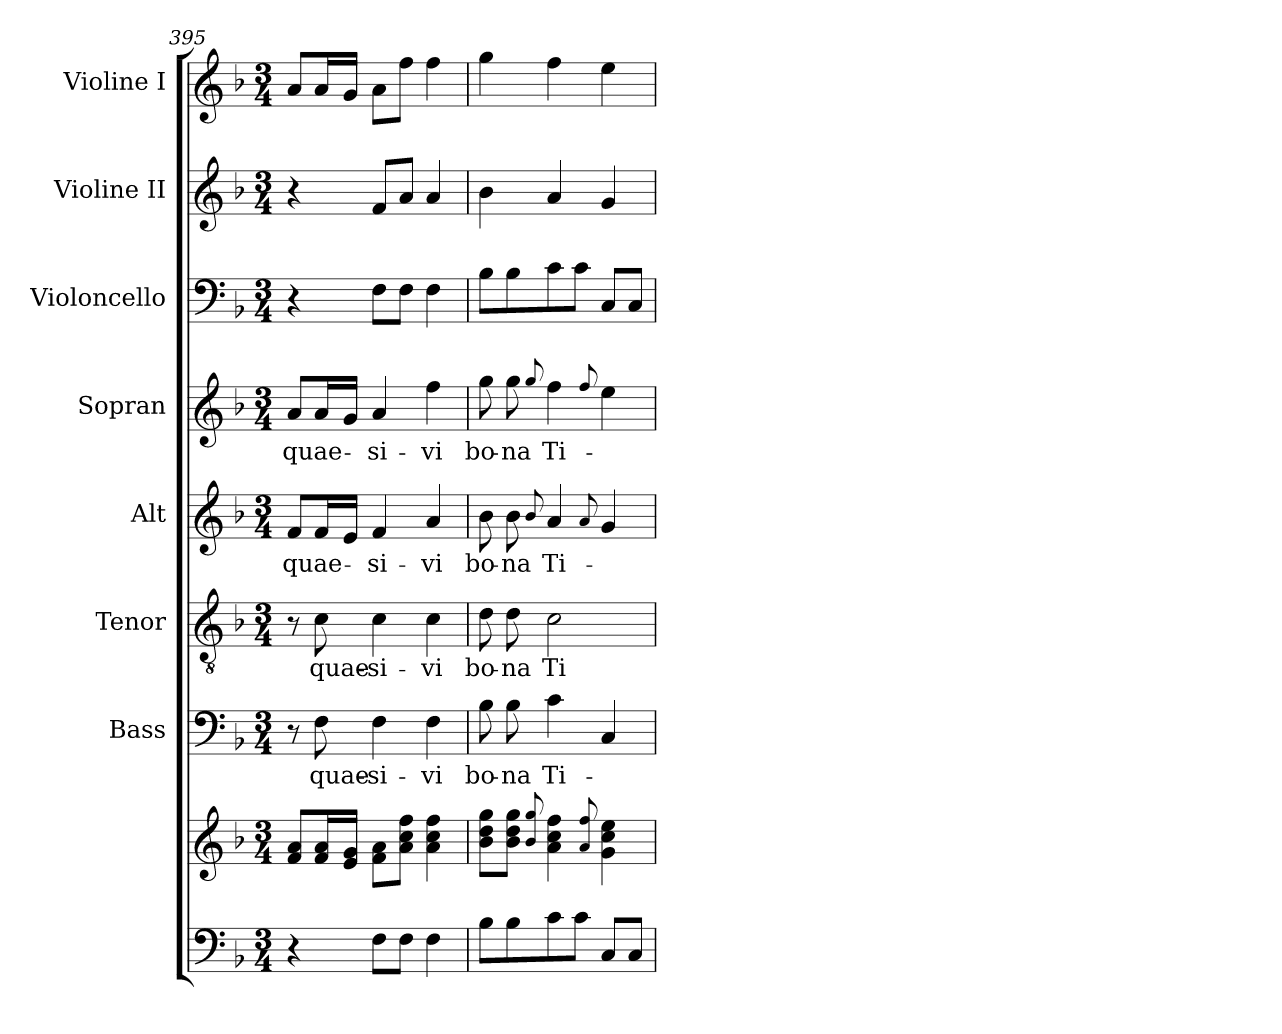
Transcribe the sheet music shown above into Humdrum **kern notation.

**kern	**kern	**kern	**text	**kern	**text	**kern	**text	**kern	**text	**kern	**kern	**kern
*part8	*part8	*part7	*part7	*part6	*part6	*part5	*part5	*part4	*part4	*part3	*part2	*part1
*staff9	*staff8	*staff7	*staff7	*staff6	*staff6	*staff5	*staff5	*staff4	*staff4	*staff3	*staff2	*staff1
*	*	*I"Bass	*	*I"Tenor	*	*I"Alt	*	*I"Sopran	*	*I"Violoncello	*I"Violine II	*I"Violine I
*	*	*I'B.	*	*I'T.	*	*I'A.	*	*I'S.	*	*I'Vc.	*I'Vl. II	*I'Vl. I
*clefF4	*clefG2	*clefF4	*	*clefGv2	*	*clefG2	*	*clefG2	*	*clefF4	*clefG2	*clefG2
*	*	*	*	*	*	*	*	*	*	*ITrd7c12	*	*
*k[b-]	*k[b-]	*k[b-]	*	*k[b-]	*	*k[b-]	*	*k[b-]	*	*k[b-]	*k[b-]	*k[b-]
*F:	*F:	*F:	*	*F:	*	*F:	*	*F:	*	*F:	*F:	*F:
*M3/4	*M3/4	*M3/4	*	*M3/4	*	*M3/4	*	*M3/4	*	*M3/4	*M3/4	*M3/4
=395	=395	=395	=395	=395	=395	=395	=395	=395	=395	=395	=395	=395
!	!	!	!	!	!	!	!LO:LY:b	!	!LO:LY:b	!	!	!
4r	8f/ 8a/L	8r	.	8r	.	8f/L	quae-	8a/L	quae-	4r	4r	8a/L
!	!	!	!LO:LY:b	!	!LO:LY:b	!	!	!	!	!	!	!
.	16f/ 16a/L	8F\	quae-	8c\	quae-	16f/L	.	16a/L	.	.	.	16a/L
.	16e/ 16g/JJ	.	.	.	.	16e/JJ	.	16g/JJ	.	.	.	16g/JJ
!	!	!	!LO:LY:b	!	!LO:LY:b	!	!LO:LY:b	!	!LO:LY:b	!	!	!
8F\L	8f\ 8a\L	4F\	-si-	4c\	-si-	4f/	-si-	4a/	-si-	8FF\L	8f/L	8a\L
8F\J	8a\ 8cc\ 8ff\J	.	.	.	.	.	.	.	.	8FF\J	8a/J	8ff\J
!	!	!	!LO:LY:b	!	!LO:LY:b	!	!LO:LY:b	!	!LO:LY:b	!	!	!
4F\	4a\ 4cc\ 4ff\	4F\	-vi	4c\	-vi	4a/	-vi	4ff\	-vi	4FF\	4a/	4ff\
=396	=396	=396	=396	=396	=396	=396	=396	=396	=396	=396	=396	=396
!	!	!	!LO:LY:b	!	!LO:LY:b	!	!LO:LY:b	!	!LO:LY:b	!	!	!
8B-\L	8b-\ 8dd\ 8gg\L	8B-\	bo-	8d\	bo-	8b-\	bo-	8gg\	bo-	8BB-\L	4b-\	4gg\
!	!	!	!LO:LY:b	!	!LO:LY:b	!	!LO:LY:b	!	!LO:LY:b	!	!	!
8B-\	8b-\ 8dd\ 8gg\J	8B-\	-na	8d\	-na	8b-\	-na	8gg\	-na	8BB-\	.	.
.	8qqb-/ 8qqgg/	.	.	.	.	8qqb-/	.	8qqgg/	.	.	.	.
!	!	!	!LO:LY:b	!	!LO:LY:b	!	!LO:LY:b	!	!LO:LY:b	!	!	!
8c\	4a\ 4cc\ 4ff\	4c\	Ti-	2c\	Ti-	4a/	Ti-	4ff\	Ti-	8C\	4a/	4ff\
8c\J	.	.	.	.	.	.	.	.	.	8C\J	.	.
.	8qqa/ 8qqff/	.	.	.	.	8qqa/	.	8qqff/	.	.	.	.
8C/L	4g\ 4cc\ 4ee\	4C/	.	.	.	4g/	.	4ee\	.	8CC/L	4g/	4ee\
8C/J	.	.	.	.	.	.	.	.	.	8CC/J	.	.
=	=	=	=	=	=	=	=	=	=	=	=	=
*-	*-	*-	*-	*-	*-	*-	*-	*-	*-	*-	*-	*-
